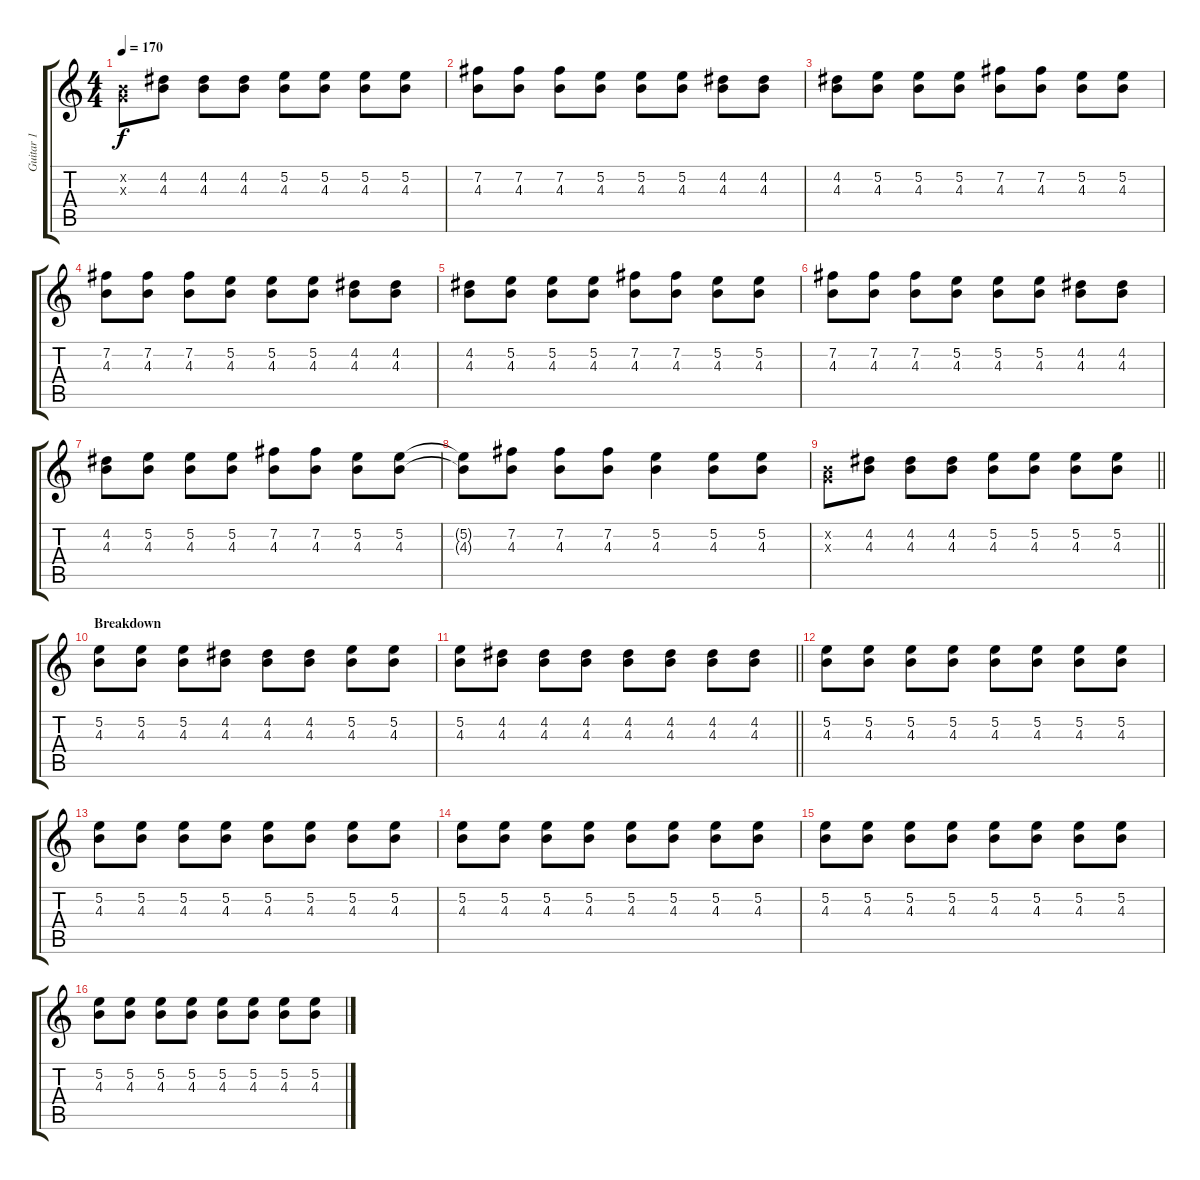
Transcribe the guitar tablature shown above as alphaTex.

\track ("Guitar 1" "Guitar 1") {instrument distortionguitar}
\staff {score tabs}
\tuning (E4 B3 G3 D3 A2 E2) {hide}
\ts (4 4)
\tempo 170
\clef g2
\ks c
(0.2{x} 0.3{x}).8{dy f} (4.2 4.3).8 (4.2 4.3).8 (4.2 4.3).8 (5.2 4.3).8 (5.2 4.3).8 (5.2 4.3).8 (5.2 4.3).8 |
(7.2 4.3).8 (7.2 4.3).8 (7.2 4.3).8 (5.2 4.3).8 (5.2 4.3).8 (5.2 4.3).8 (4.2 4.3).8 (4.2 4.3).8 |
(4.2 4.3).8 (5.2 4.3).8 (5.2 4.3).8 (5.2 4.3).8 (7.2 4.3).8 (7.2 4.3).8 (5.2 4.3).8 (5.2 4.3).8 |
(7.2 4.3).8 (7.2 4.3).8 (7.2 4.3).8 (5.2 4.3).8 (5.2 4.3).8 (5.2 4.3).8 (4.2 4.3).8 (4.2 4.3).8 |
(4.2 4.3).8 (5.2 4.3).8 (5.2 4.3).8 (5.2 4.3).8 (7.2 4.3).8 (7.2 4.3).8 (5.2 4.3).8 (5.2 4.3).8 |
(7.2 4.3).8 (7.2 4.3).8 (7.2 4.3).8 (5.2 4.3).8 (5.2 4.3).8 (5.2 4.3).8 (4.2 4.3).8 (4.2 4.3).8 |
(4.2 4.3).8 (5.2 4.3).8 (5.2 4.3).8 (5.2 4.3).8 (7.2 4.3).8 (7.2 4.3).8 (5.2 4.3).8 (5.2 4.3).8 |
(5.2{t} 4.3{t}).8 (7.2 4.3).8 (7.2 4.3).8 (7.2 4.3).8 (5.2 4.3).4 (5.2 4.3).8 (5.2 4.3).8 |
\barLineRight lightlight
(0.2{x} 0.3{x}).8 (4.2 4.3).8 (4.2 4.3).8 (4.2 4.3).8 (5.2 4.3).8 (5.2 4.3).8 (5.2 4.3).8 (5.2 4.3).8 |
\section ("" "Breakdown")
(5.2 4.3).8 (5.2 4.3).8 (5.2 4.3).8 (4.2 4.3).8 (4.2 4.3).8 (4.2 4.3).8 (5.2 4.3).8 (5.2 4.3).8 |
\barLineRight lightlight
(5.2 4.3).8 (4.2 4.3).8 (4.2 4.3).8 (4.2 4.3).8 (4.2 4.3).8 (4.2 4.3).8 (4.2 4.3).8 (4.2 4.3).8 |
(5.2 4.3).8 (5.2 4.3).8 (5.2 4.3).8 (5.2 4.3).8 (5.2 4.3).8 (5.2 4.3).8 (5.2 4.3).8 (5.2 4.3).8 |
(5.2 4.3).8 (5.2 4.3).8 (5.2 4.3).8 (5.2 4.3).8 (5.2 4.3).8 (5.2 4.3).8 (5.2 4.3).8 (5.2 4.3).8 |
(5.2 4.3).8 (5.2 4.3).8 (5.2 4.3).8 (5.2 4.3).8 (5.2 4.3).8 (5.2 4.3).8 (5.2 4.3).8 (5.2 4.3).8 |
(5.2 4.3).8 (5.2 4.3).8 (5.2 4.3).8 (5.2 4.3).8 (5.2 4.3).8 (5.2 4.3).8 (5.2 4.3).8 (5.2 4.3).8 |
(5.2 4.3).8 (5.2 4.3).8 (5.2 4.3).8 (5.2 4.3).8 (5.2 4.3).8 (5.2 4.3).8 (5.2 4.3).8 (5.2 4.3).8
